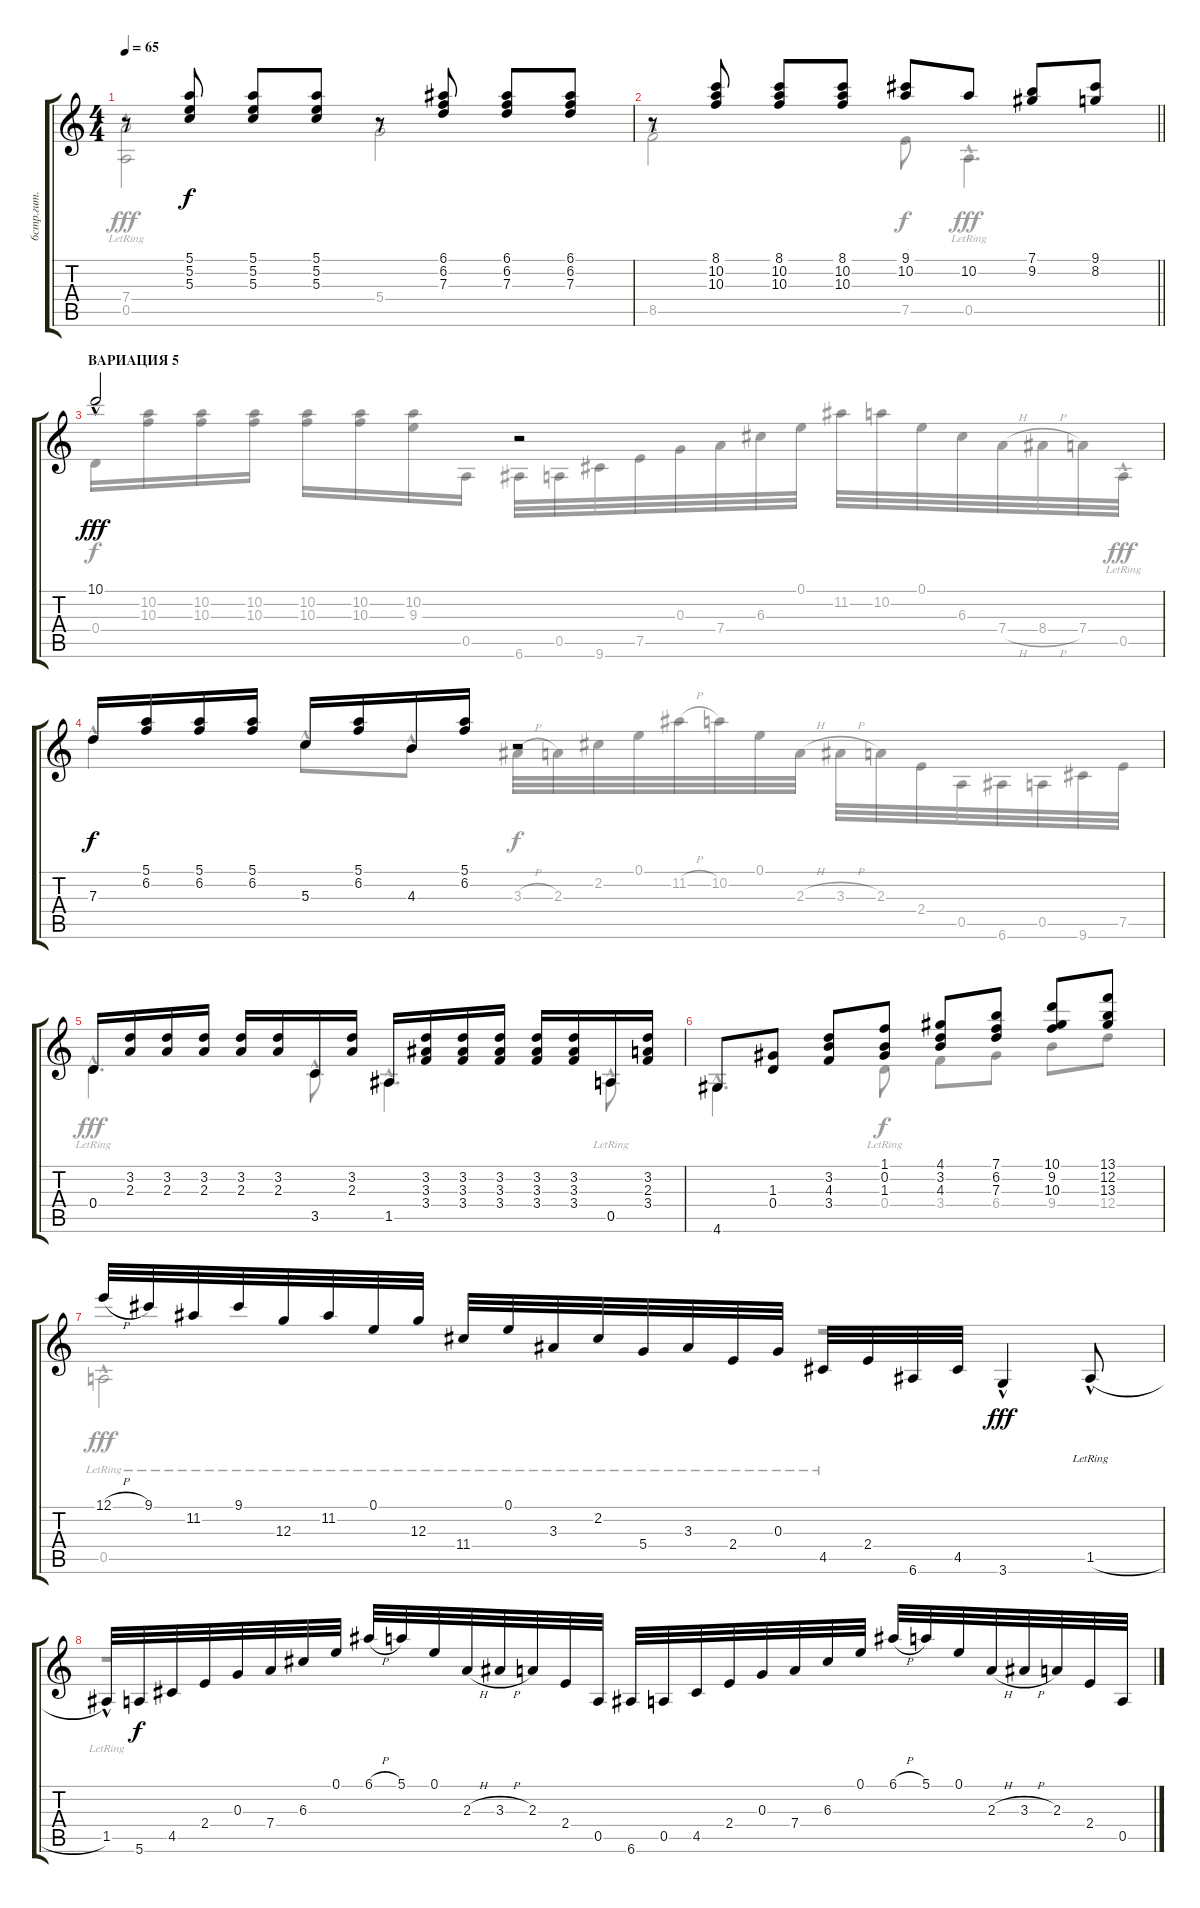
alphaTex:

\track ("6стр.гит." "6стр.гит.") {instrument acousticguitarnylon}
\staff {score tabs}
\tuning (E4 B3 G3 D3 A2 E2) {hide}
\voice
\ts (4 4)
\tempo 65
\clef g2
\ks c
r.8{dy f} (5.1 5.2 5.3).8 (5.1 5.2 5.3).8 (5.1 5.2 5.3).8 r.8 (6.1 6.2 7.3).8 (6.1 6.2 7.3).8 (6.1 6.2 7.3).8 |
\barLineRight lightlight
r.8 (8.1 10.2 10.3).8 (8.1 10.2 10.3).8 (8.1 10.2 10.3).8 (9.1 10.2).8 10.2.8 (7.1 9.2).8 (9.1 8.2).8 |
\section ("" "ВАРИАЦИЯ 5")
10.1{hac}.2{dy fff} r.2 |
7.3.16{dy f} (5.1 6.2).16 (5.1 6.2).16 (5.1 6.2).16 5.3.16 (5.1 6.2).16 4.3.16 (5.1 6.2).16 r.2 |
0.4.16 (3.2 2.3).16 (3.2 2.3).16 (3.2 2.3).16 (3.2 2.3).16 (3.2 2.3).16 3.5.16 (3.2 2.3).16 1.5.16 (3.2 3.3 3.4).16 (3.2 3.3 3.4).16 (3.2 3.3 3.4).16 (3.2 3.3 3.4).16 (3.2 3.3 3.4).16 0.5.16 (3.2 2.3 3.4).16 |
4.6.8 (1.3 0.4).8 (3.2 4.3 3.4).8 (1.1 0.2 1.3).8 (4.1 3.2 4.3).8 (7.1 6.2 7.3).8 (10.1 9.2 10.3).8 (13.1 12.2 13.3).8 |
12.1{h}.32 9.1.32 11.2.32 9.1.32 12.3.32 11.2.32 0.1.32 12.3.32 11.4.32 0.1.32 3.3.32 2.2.32 5.4.32 3.3.32 2.4.32 0.3.32 4.5.32 2.4.32 6.6.32 4.5.32 3.6{hac}.4{dy fff} 1.5{h hac lr}.8 |
1.5{hac}.32 5.6.32{dy f} 4.5.32 2.4.32 0.3.32 7.4.32 6.3.32 0.1.32 6.1{h}.32 5.1.32 0.1.32 2.3{h}.32 3.3{h}.32 2.3.32 2.4.32 0.5.32 6.6.32 0.5.32 4.5.32 2.4.32 0.3.32 7.4.32 6.3.32 0.1.32 6.1{h}.32 5.1.32 0.1.32 2.3{h}.32 3.3{h}.32 2.3.32 2.4.32 0.5.32
\voice
\clef g2
\ottava regular
\simile none
\ks c
(7.4{hac} 0.5{hac lr}).2{dy fff} 5.4{hac}.2 |
\barLineRight lightlight
8.5{hac}.2 7.5.8{dy f} 0.5{hac lr}.4{d dy fff} |
0.4.16{dy f} (10.2 10.3).16 (10.2 10.3).16 (10.2 10.3).16 (10.2 10.3).16 (10.2 10.3).16 (10.2 9.3).16 0.5.16 6.6.32 0.5.32 9.6.32 7.5.32 0.3.32 7.4.32 6.3.32 0.1.32 11.2.32 10.2.32 0.1.32 6.3.32 7.4{h}.32 8.4{h}.32 7.4.32 0.5{hac lr}.32{dy fff} |
7.3{hac}.4 5.3{hac}.8 4.3{hac}.8 3.3{h}.32{dy f} 2.3.32 2.2.32 0.1.32 11.2{h}.32 10.2.32 0.1.32 2.3{h}.32 3.3{h}.32 2.3.32 2.4.32 0.5.32 6.6.32 0.5.32 9.6.32 7.5.32 |
0.4{hac lr}.4{d dy fff} 3.5{hac}.8 1.5{hac}.4{d} 0.5{hac lr}.8 |
4.6{hac}.4{d} 0.4{lr}.8{dy f} 3.4.8 6.4.8 9.4.8 12.4.8 |
0.5{hac lr}.2{dy fff} r.2 |
r.1
